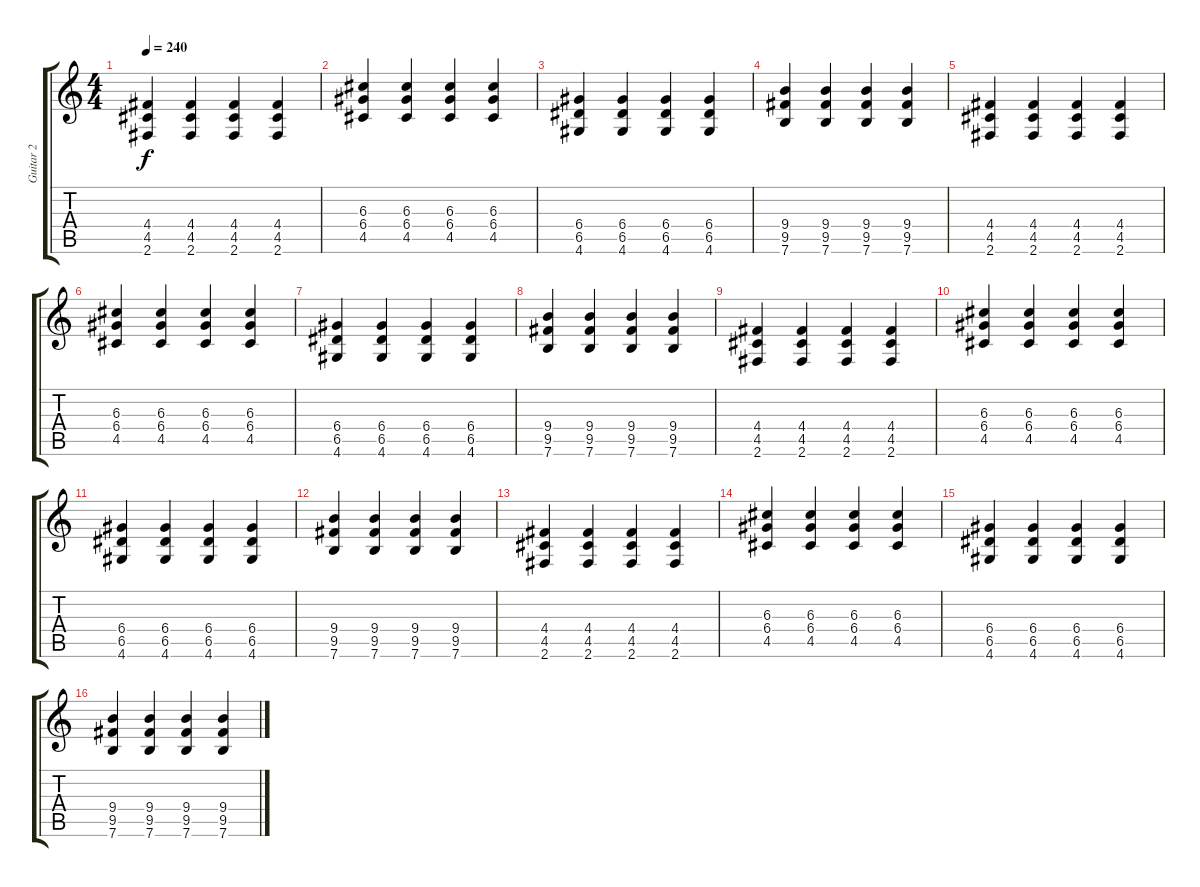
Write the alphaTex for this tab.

\track ("Guitar 2" "Guitar 2") {instrument electricguitarclean}
\staff {score tabs}
\tuning (E4 B3 G3 D3 A2 E2) {hide}
\ts (4 4)
\tempo 240
\clef g2
\ks c
(4.4 4.5 2.6).4{dy f} (4.4 4.5 2.6).4 (4.4 4.5 2.6).4 (4.4 4.5 2.6).4 |
(6.3 6.4 4.5).4 (6.3 6.4 4.5).4 (6.3 6.4 4.5).4 (6.3 6.4 4.5).4 |
(6.4 6.5 4.6).4 (6.4 6.5 4.6).4 (6.4 6.5 4.6).4 (6.4 6.5 4.6).4 |
(9.4 9.5 7.6).4 (9.4 9.5 7.6).4 (9.4 9.5 7.6).4 (9.4 9.5 7.6).4 |
(4.4 4.5 2.6).4 (4.4 4.5 2.6).4 (4.4 4.5 2.6).4 (4.4 4.5 2.6).4 |
(6.3 6.4 4.5).4 (6.3 6.4 4.5).4 (6.3 6.4 4.5).4 (6.3 6.4 4.5).4 |
(6.4 6.5 4.6).4 (6.4 6.5 4.6).4 (6.4 6.5 4.6).4 (6.4 6.5 4.6).4 |
(9.4 9.5 7.6).4 (9.4 9.5 7.6).4 (9.4 9.5 7.6).4 (9.4 9.5 7.6).4 |
(4.4 4.5 2.6).4 (4.4 4.5 2.6).4 (4.4 4.5 2.6).4 (4.4 4.5 2.6).4 |
(6.3 6.4 4.5).4 (6.3 6.4 4.5).4 (6.3 6.4 4.5).4 (6.3 6.4 4.5).4 |
(6.4 6.5 4.6).4 (6.4 6.5 4.6).4 (6.4 6.5 4.6).4 (6.4 6.5 4.6).4 |
(9.4 9.5 7.6).4 (9.4 9.5 7.6).4 (9.4 9.5 7.6).4 (9.4 9.5 7.6).4 |
(4.4 4.5 2.6).4 (4.4 4.5 2.6).4 (4.4 4.5 2.6).4 (4.4 4.5 2.6).4 |
(6.3 6.4 4.5).4 (6.3 6.4 4.5).4 (6.3 6.4 4.5).4 (6.3 6.4 4.5).4 |
(6.4 6.5 4.6).4 (6.4 6.5 4.6).4 (6.4 6.5 4.6).4 (6.4 6.5 4.6).4 |
(9.4 9.5 7.6).4 (9.4 9.5 7.6).4 (9.4 9.5 7.6).4 (9.4 9.5 7.6).4
